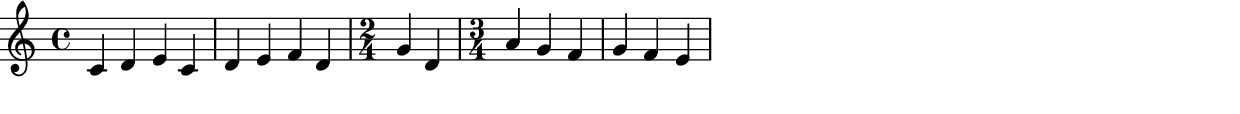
%%% Generated by music-score %%%
\include "lilypond-book-preamble.ly"
\paper {
  #(define dump-extents #t)

  indent = 0\mm
  line-width = 210\mm - 2.0 * 0.4\in
  ragged-right = ##t
  force-assignment = #""
  line-width = #(- line-width (* mm  3.000000))
}
\header {
  title = ""
  composer = ""
}
\layout {
}

<<
    \new Staff {   \set Staff.instrumentName = "" \set Staff.shortInstrumentName = "" \time 4/4 \clef treble {   c'4 d'4 e'4 c'4
                                                                                                             } d'4 e'4 f'4 d'4 \time 2/4 g'4 d'4 \time 3/4 a'4 g'4 f'4 g'4 f'4 e'4
               }
>>